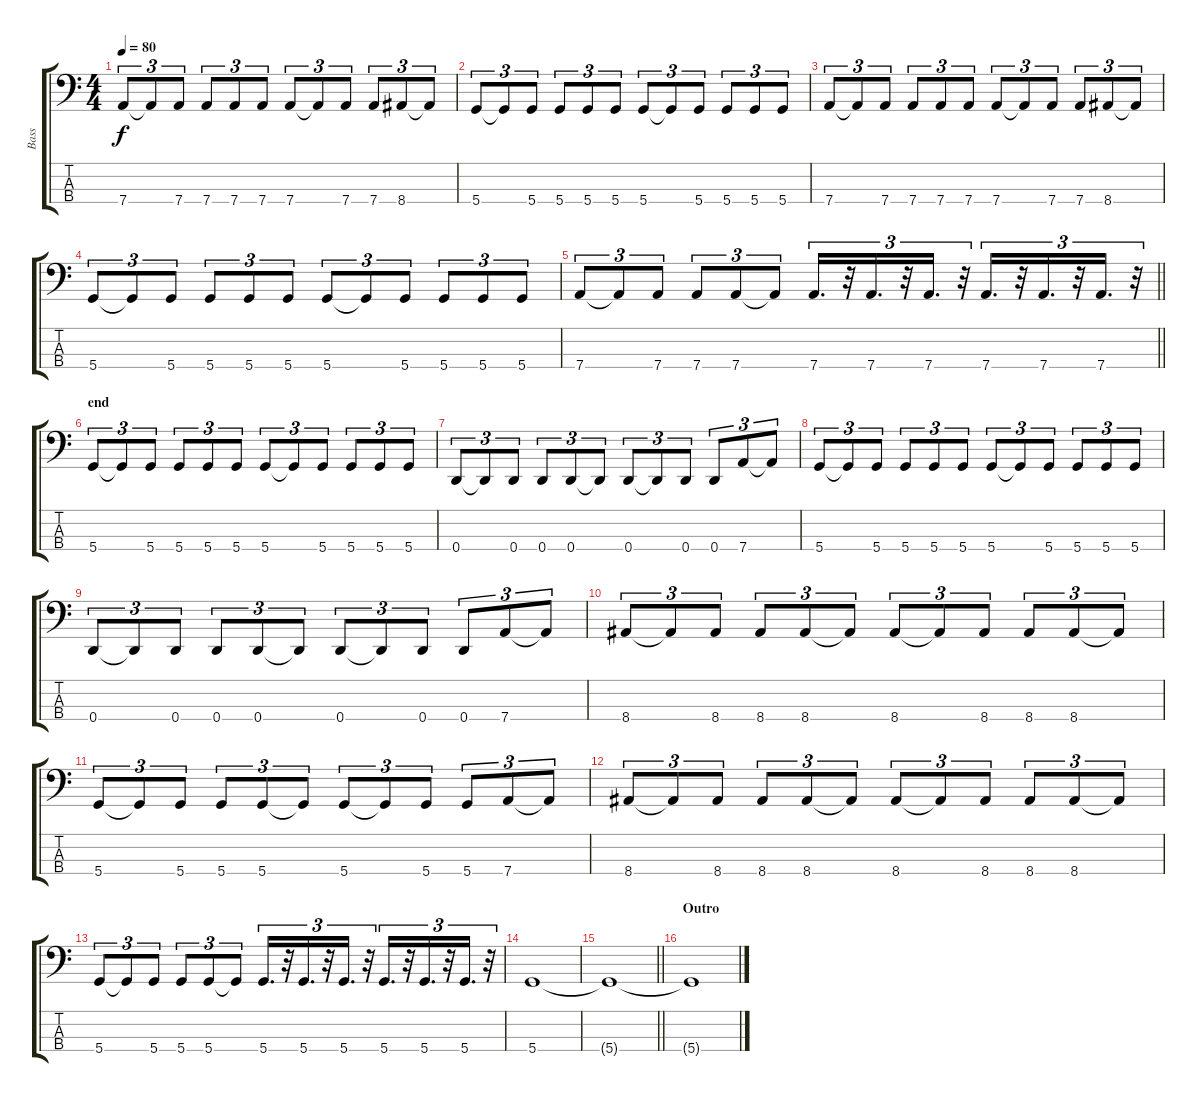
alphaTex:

\track ("Bass" "Bass") {instrument electricbasspick}
\staff {score tabs}
\tuning (G2 D2 A1 D1) {hide}
\ts (4 4)
\tempo 80
\clef f4
\ks c
7.4.8{tu (3 2) dy f} 7.4{t}.8{tu (3 2)} 7.4.8{tu (3 2)} 7.4.8{tu (3 2)} 7.4.8{tu (3 2)} 7.4.8{tu (3 2)} 7.4.8{tu (3 2)} 7.4{t}.8{tu (3 2)} 7.4.8{tu (3 2)} 7.4.8{tu (3 2)} 8.4.8{tu (3 2)} 8.4{t}.8{tu (3 2)} |
5.4.8{tu (3 2)} 5.4{t}.8{tu (3 2)} 5.4.8{tu (3 2)} 5.4.8{tu (3 2)} 5.4.8{tu (3 2)} 5.4.8{tu (3 2)} 5.4.8{tu (3 2)} 5.4{t}.8{tu (3 2)} 5.4.8{tu (3 2)} 5.4.8{tu (3 2)} 5.4.8{tu (3 2)} 5.4.8{tu (3 2)} |
7.4.8{tu (3 2)} 7.4{t}.8{tu (3 2)} 7.4.8{tu (3 2)} 7.4.8{tu (3 2)} 7.4.8{tu (3 2)} 7.4.8{tu (3 2)} 7.4.8{tu (3 2)} 7.4{t}.8{tu (3 2)} 7.4.8{tu (3 2)} 7.4.8{tu (3 2)} 8.4.8{tu (3 2)} 8.4{t}.8{tu (3 2)} |
5.4.8{tu (3 2)} 5.4{t}.8{tu (3 2)} 5.4.8{tu (3 2)} 5.4.8{tu (3 2)} 5.4.8{tu (3 2)} 5.4.8{tu (3 2)} 5.4.8{tu (3 2)} 5.4{t}.8{tu (3 2)} 5.4.8{tu (3 2)} 5.4.8{tu (3 2)} 5.4.8{tu (3 2)} 5.4.8{tu (3 2)} |
\barLineRight lightlight
7.4.8{tu (3 2)} 7.4{t}.8{tu (3 2)} 7.4.8{tu (3 2)} 7.4.8{tu (3 2)} 7.4.8{tu (3 2)} 7.4{t}.8{tu (3 2)} 7.4.16{d tu (3 2)} r.32{tu (3 2)} 7.4.16{d tu (3 2)} r.32{tu (3 2)} 7.4.16{d tu (3 2)} r.32{tu (3 2)} 7.4.16{d tu (3 2)} r.32{tu (3 2)} 7.4.16{d tu (3 2)} r.32{tu (3 2)} 7.4.16{d tu (3 2)} r.32{tu (3 2)} |
\section ("" "end")
5.4.8{tu (3 2)} 5.4{t}.8{tu (3 2)} 5.4.8{tu (3 2)} 5.4.8{tu (3 2)} 5.4.8{tu (3 2)} 5.4.8{tu (3 2)} 5.4.8{tu (3 2)} 5.4{t}.8{tu (3 2)} 5.4.8{tu (3 2)} 5.4.8{tu (3 2)} 5.4.8{tu (3 2)} 5.4.8{tu (3 2)} |
0.4.8{tu (3 2)} 0.4{t}.8{tu (3 2)} 0.4.8{tu (3 2)} 0.4.8{tu (3 2)} 0.4.8{tu (3 2)} 0.4{t}.8{tu (3 2)} 0.4.8{tu (3 2)} 0.4{t}.8{tu (3 2)} 0.4.8{tu (3 2)} 0.4.8{tu (3 2)} 7.4.8{tu (3 2)} 7.4{t}.8{tu (3 2)} |
5.4.8{tu (3 2)} 5.4{t}.8{tu (3 2)} 5.4.8{tu (3 2)} 5.4.8{tu (3 2)} 5.4.8{tu (3 2)} 5.4.8{tu (3 2)} 5.4.8{tu (3 2)} 5.4{t}.8{tu (3 2)} 5.4.8{tu (3 2)} 5.4.8{tu (3 2)} 5.4.8{tu (3 2)} 5.4.8{tu (3 2)} |
0.4.8{tu (3 2)} 0.4{t}.8{tu (3 2)} 0.4.8{tu (3 2)} 0.4.8{tu (3 2)} 0.4.8{tu (3 2)} 0.4{t}.8{tu (3 2)} 0.4.8{tu (3 2)} 0.4{t}.8{tu (3 2)} 0.4.8{tu (3 2)} 0.4.8{tu (3 2)} 7.4.8{tu (3 2)} 7.4{t}.8{tu (3 2)} |
8.4.8{tu (3 2)} 8.4{t}.8{tu (3 2)} 8.4.8{tu (3 2)} 8.4.8{tu (3 2)} 8.4.8{tu (3 2)} 8.4{t}.8{tu (3 2)} 8.4.8{tu (3 2)} 8.4{t}.8{tu (3 2)} 8.4.8{tu (3 2)} 8.4.8{tu (3 2)} 8.4.8{tu (3 2)} 8.4{t}.8{tu (3 2)} |
5.4.8{tu (3 2)} 5.4{t}.8{tu (3 2)} 5.4.8{tu (3 2)} 5.4.8{tu (3 2)} 5.4.8{tu (3 2)} 5.4{t}.8{tu (3 2)} 5.4.8{tu (3 2)} 5.4{t}.8{tu (3 2)} 5.4.8{tu (3 2)} 5.4.8{tu (3 2)} 7.4.8{tu (3 2)} 7.4{t}.8{tu (3 2)} |
8.4.8{tu (3 2)} 8.4{t}.8{tu (3 2)} 8.4.8{tu (3 2)} 8.4.8{tu (3 2)} 8.4.8{tu (3 2)} 8.4{t}.8{tu (3 2)} 8.4.8{tu (3 2)} 8.4{t}.8{tu (3 2)} 8.4.8{tu (3 2)} 8.4.8{tu (3 2)} 8.4.8{tu (3 2)} 8.4{t}.8{tu (3 2)} |
5.4.8{tu (3 2)} 5.4{t}.8{tu (3 2)} 5.4.8{tu (3 2)} 5.4.8{tu (3 2)} 5.4.8{tu (3 2)} 5.4{t}.8{tu (3 2)} 5.4.16{d tu (3 2)} r.32{tu (3 2)} 5.4.16{d tu (3 2)} r.32{tu (3 2)} 5.4.16{d tu (3 2)} r.32{tu (3 2)} 5.4.16{d tu (3 2)} r.32{tu (3 2)} 5.4.16{d tu (3 2)} r.32{tu (3 2)} 5.4.16{d tu (3 2)} r.32{tu (3 2)} |
5.4.1 |
\barLineRight lightlight
5.4{t}.1 |
\section ("" "Outro")
5.4{t}.1
